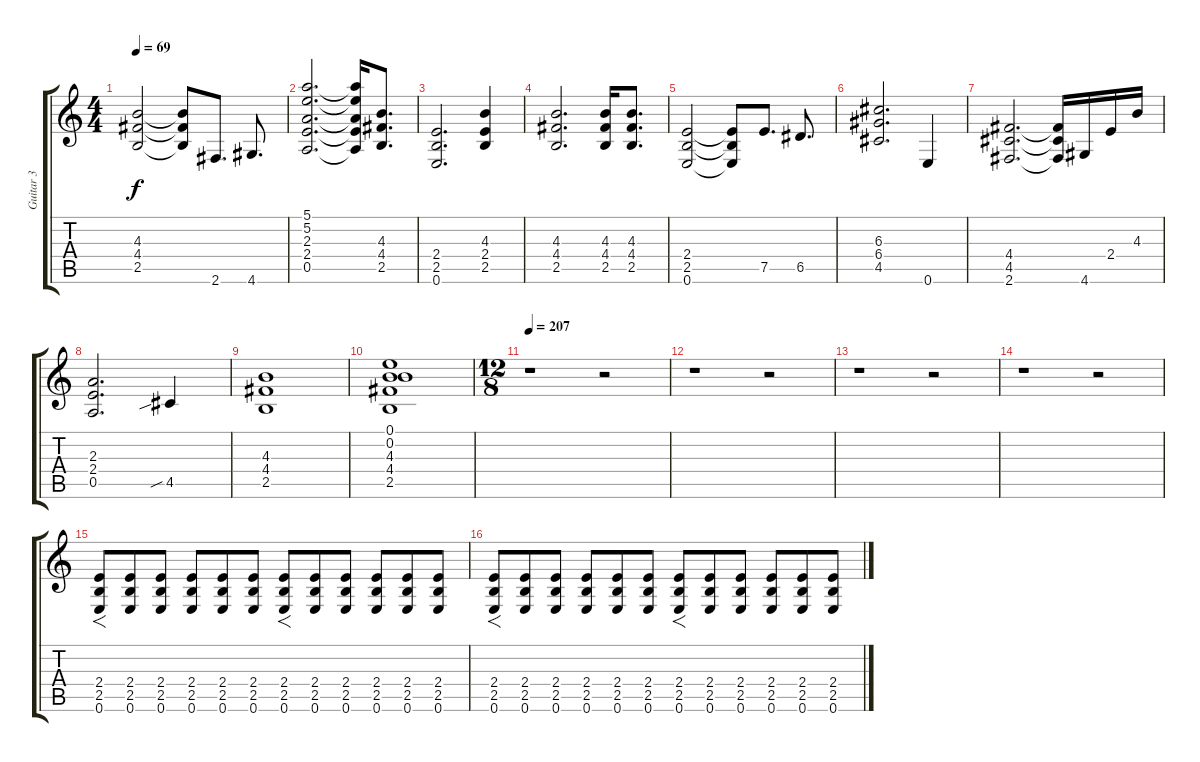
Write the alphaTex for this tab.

\track ("Guitar 3" "Guitar 3") {instrument overdrivenguitar}
\staff {score tabs}
\tuning (E4 B3 G3 D3 A2 E2) {hide}
\ts (4 4)
\tempo 69
\clef g2
\ks c
(4.3 4.4 2.5).2{dy f} (4.3{t} 4.4{t} 2.5{t}).8 2.6.8{d} 4.6.8{d} |
(5.1 5.2 2.3 2.4 0.5).2{d} (5.1{t} 5.2{t} 2.3{t} 2.4{t} 0.5{t}).16 (4.3 4.4 2.5).8{d} |
(2.4 2.5 0.6).2{d} (4.3 2.4 2.5).4 |
(4.3 4.4 2.5).2{d} (4.3 4.4 2.5).16 (4.3 4.4 2.5).8{d} |
(2.4 2.5 0.6).2 (2.4{t} 2.5{t} 0.6{t}).8 7.5.8{d} 6.5.8{d} |
(6.3 6.4 4.5).2{d} 0.6.4 |
(4.4 4.5 2.6).2{d} (4.4{t} 4.5{t} 2.6{t}).16 4.6.16 2.4.16 4.3.16 |
(2.3 2.4 0.5).2{d} 4.5{sib}.4 |
(4.3 4.4 2.5).1 |
(0.1 0.2 4.3 4.4 2.5).1 |
\ts (12 8)
\tempo 207
r.1 r.2 |
r.1 r.2 |
r.1 r.2 |
r.1 r.2 |
(2.4 2.5 0.6).8{f} (2.4 2.5 0.6).8 (2.4 2.5 0.6).8 (2.4 2.5 0.6).8 (2.4 2.5 0.6).8 (2.4 2.5 0.6).8 (2.4 2.5 0.6).8{f} (2.4 2.5 0.6).8 (2.4 2.5 0.6).8 (2.4 2.5 0.6).8 (2.4 2.5 0.6).8 (2.4 2.5 0.6).8 |
(2.4 2.5 0.6).8{f} (2.4 2.5 0.6).8 (2.4 2.5 0.6).8 (2.4 2.5 0.6).8 (2.4 2.5 0.6).8 (2.4 2.5 0.6).8 (2.4 2.5 0.6).8{f} (2.4 2.5 0.6).8 (2.4 2.5 0.6).8 (2.4 2.5 0.6).8 (2.4 2.5 0.6).8 (2.4 2.5 0.6).8
